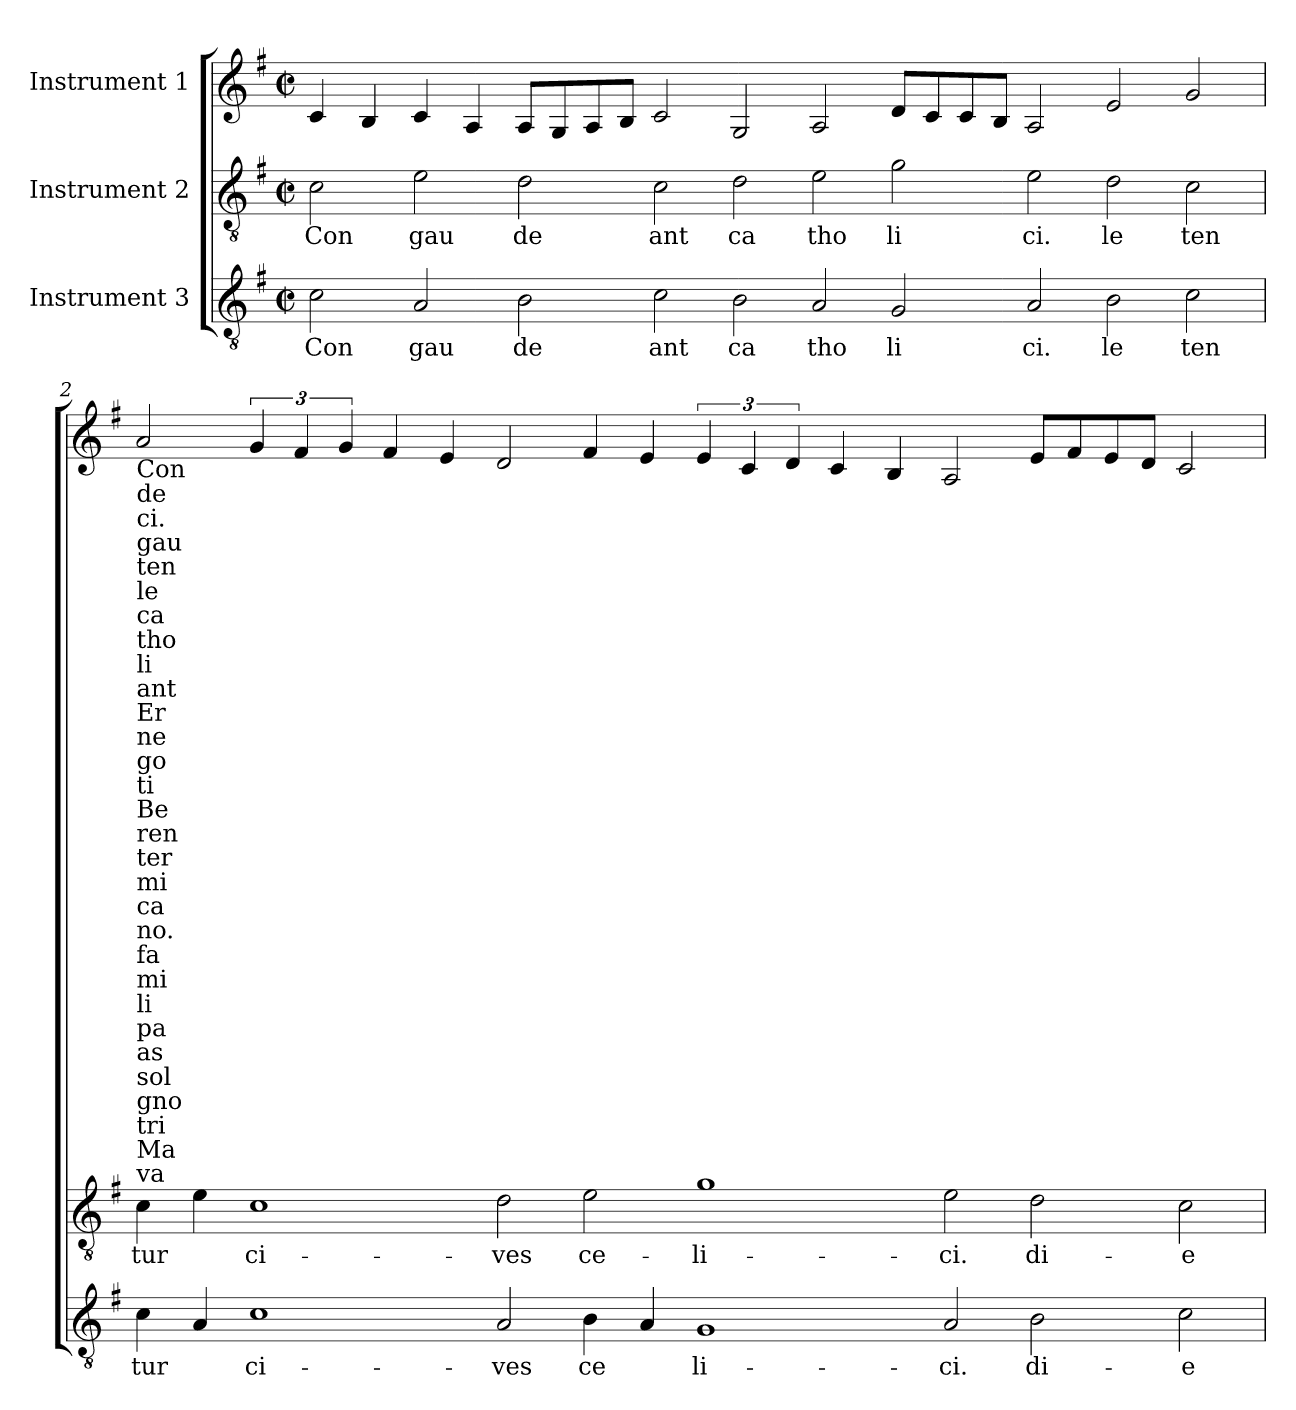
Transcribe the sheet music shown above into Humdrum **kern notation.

**kern	**text	**kern	**text	**kern
*part3	*part3	*part2	*part2	*part1
*staff3	*staff3	*staff2	*staff2	*staff1
*I"Instrument 3	*	*I"Instrument 2	*	*I"Instrument 1
!!LO:PB:g=z
*stria5	*	*stria5	*	*stria5
*clefGv2	*	*clefGv2	*	*clefG2
*k[f#]	*	*k[f#]	*	*k[f#]
*G:	*	*G:	*	*G:
*M2/2	*	*M2/2	*	*M2/2
*met(c|)	*	*met(c|)	*	*met(c|)
=1	=1	=1	=1	=1
!	!LO:LY:b:cj	!	!LO:LY:b:cj	!
2c\	Con	2c\	Con	4c/
.	.	.	.	4B/
!	!LO:LY:b:cj	!	!LO:LY:b:cj	!
2A/	gau	2e\	gau	4c/
.	.	.	.	4A/
!	!LO:LY:b:cj	!	!LO:LY:b:cj	!
2B\	de	2d\	de	8A/L
.	.	.	.	8G/
.	.	.	.	8A/
.	.	.	.	8B/J
!	!LO:LY:b:cj	!	!LO:LY:b:cj	!
2c\	ant	2c\	ant	2c/
!	!LO:LY:b:cj	!	!LO:LY:b:cj	!
2B\	ca	2d\	ca	2G/
!	!LO:LY:b:cj	!	!LO:LY:b:cj	!
2A/	tho	2e\	tho	2A/
!	!LO:LY:b:cj	!	!LO:LY:b:cj	!
2G/	li	2g\	li	8d/L
.	.	.	.	8c/
.	.	.	.	8c/
.	.	.	.	8B/J
!	!LO:LY:b:cj	!	!LO:LY:b:cj	!
2A/	ci.	2e\	ci.	2A/
!	!LO:LY:b:cj	!	!LO:LY:b:cj	!
2B\	le	2d\	le	2e/
!	!LO:LY:b:cj	!	!LO:LY:b:cj	!
2c\	ten	2c\	ten	2g/
!!LO:LB:g=z
=2	=2	=2	=2	=2
!	!	!	!	!LO:TX:b:t=Con
!	!	!	!	!LO:TX:b:t=de
!	!	!	!	!LO:TX:b:t=ci.
!	!	!	!	!LO:TX:b:t=gau
!	!	!	!	!LO:TX:b:t=ten
!	!	!	!	!LO:TX:b:t=le
!	!	!	!	!LO:TX:b:t=ca
!	!	!	!	!LO:TX:b:t=tho
!	!	!	!	!LO:TX:b:t=li
!	!	!	!	!LO:TX:b:t=ant
!	!	!	!	!LO:TX:b:t=Er
!	!	!	!	!LO:TX:b:t=ne
!	!	!	!	!LO:TX:b:t=go
!	!	!	!	!LO:TX:b:t=ti
!	!	!	!	!LO:TX:b:t=Be
!	!	!	!	!LO:TX:b:t=ren
!	!	!	!	!LO:TX:b:t=ter
!	!	!	!	!LO:TX:b:t=mi
!	!	!	!	!LO:TX:b:t=ca
!	!	!	!	!LO:TX:b:t=no.
!	!	!	!	!LO:TX:b:t=fa
!	!	!	!	!LO:TX:b:t=mi
!	!	!	!	!LO:TX:b:t=li
!	!	!	!	!LO:TX:b:t=pa
!	!	!	!	!LO:TX:b:t=as
!	!	!	!	!LO:TX:b:t=sol
!	!	!	!	!LO:TX:b:t=gno
!	!	!	!	!LO:TX:b:t=tri
!	!	!	!	!LO:TX:b:t=Ma
!	!	!	!	!LO:TX:b:t=va
!	!LO:LY:b:cj	!	!LO:LY:b:cj	!
4c\	tur	4c\	tur	2a/
!	!LO:LY:b:cj	!	!LO:LY:b:cj	!
4A/	.	4e\	.	.
!	!LO:LY:b:cj	!	!LO:LY:b:cj	!
1c	ci-	1c	ci-	6g/
.	.	.	.	6f#/
.	.	.	.	6g/
.	.	.	.	4f#/
.	.	.	.	4e/
!	!LO:LY:b:cj	!	!LO:LY:b:cj	!
2A/	-ves	2d\	-ves	2d/
!	!LO:LY:b:cj	!	!LO:LY:b:cj	!
4B\	ce-	2e\	ce-	4f#/
!	!LO:LY:b:cj	!	!	!
4A/	-	.	.	4e/
!	!LO:LY:b:cj	!	!LO:LY:b:cj	!
1G	li-	1g	-li-	6e/
.	.	.	.	6c/
.	.	.	.	6d/
.	.	.	.	4c/
.	.	.	.	4B/
!	!LO:LY:b:cj	!	!LO:LY:b:cj	!
2A/	-ci.	2e\	-ci.	2A/
!	!LO:LY:b:cj	!	!LO:LY:b:cj	!
2B\	di-	2d\	di-	8e/L
.	.	.	.	8f#/
.	.	.	.	8e/
.	.	.	.	8d/J
!	!LO:LY:b:cj	!	!LO:LY:b:cj	!
2c\	-e	2c\	-e	2c/
=	=	=	=	=
*-	*-	*-	*-	*-
